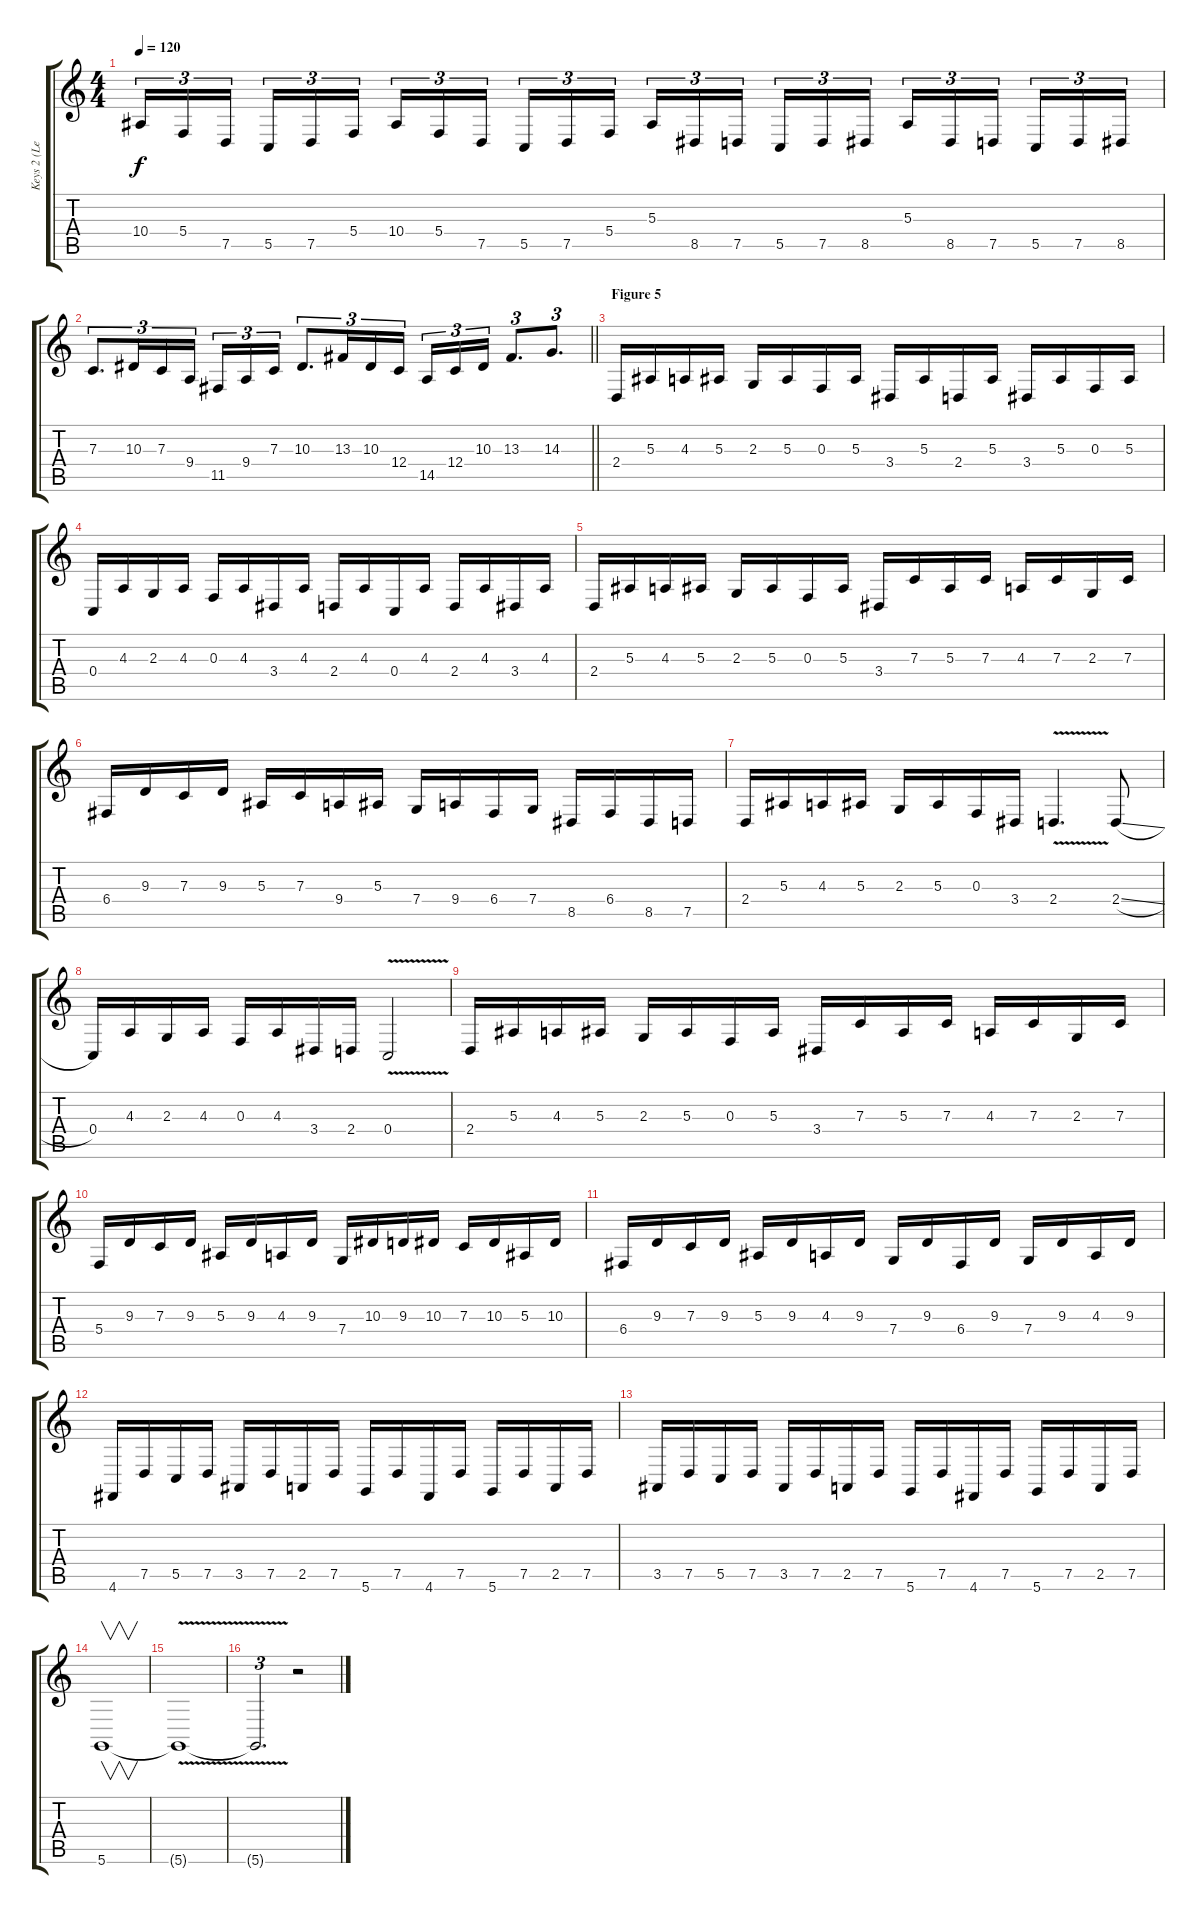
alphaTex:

\track ("Keys 2 (Lead)" "Keys 2 (Le") {instrument lead2sawtooth}
\staff {score tabs}
\tuning (D4 A3 F3 C3 G2 D2) {hide}
\ts (4 4)
\tempo 120
\clef g2
\ks c
10.4.16{tu (3 2) dy f} 5.4.16{tu (3 2)} 7.5.16{tu (3 2) beam splitsecondary} 5.5.16{tu (3 2)} 7.5.16{tu (3 2)} 5.4.16{tu (3 2)} 10.4.16{tu (3 2)} 5.4.16{tu (3 2)} 7.5.16{tu (3 2) beam splitsecondary} 5.5.16{tu (3 2)} 7.5.16{tu (3 2)} 5.4.16{tu (3 2)} 5.3.16{tu (3 2)} 8.5.16{tu (3 2)} 7.5.16{tu (3 2) beam splitsecondary} 5.5.16{tu (3 2)} 7.5.16{tu (3 2)} 8.5.16{tu (3 2)} 5.3.16{tu (3 2)} 8.5.16{tu (3 2)} 7.5.16{tu (3 2) beam splitsecondary} 5.5.16{tu (3 2)} 7.5.16{tu (3 2)} 8.5.16{tu (3 2)} |
\barLineRight lightlight
7.3.8{d tu (3 2)} 10.3.16{tu (3 2)} 7.3.16{tu (3 2)} 9.4.16{tu (3 2)} 11.5.16{tu (3 2)} 9.4.16{tu (3 2)} 7.3.16{tu (3 2)} 10.3.8{d tu (3 2)} 13.3.16{tu (3 2)} 10.3.16{tu (3 2)} 12.4.16{tu (3 2) beam splitsecondary} 14.5.16{tu (3 2)} 12.4.16{tu (3 2)} 10.3.16{tu (3 2)} 13.3.8{d tu (3 2)} 14.3.8{d tu (3 2)} |
\section ("" "Figure 5")
2.4.16{volume 13} 5.3.16 4.3.16 5.3.16 2.3.16 5.3.16 0.3.16 5.3.16 3.4.16 5.3.16 2.4.16 5.3.16 3.4.16 5.3.16 0.3.16 5.3.16 |
0.4.16 4.3.16 2.3.16 4.3.16 0.3.16 4.3.16 3.4.16 4.3.16 2.4.16 4.3.16 0.4.16 4.3.16 2.4.16 4.3.16 3.4.16 4.3.16 |
2.4.16 5.3.16 4.3.16 5.3.16 2.3.16 5.3.16 0.3.16 5.3.16 3.4.16 7.3.16 5.3.16 7.3.16 4.3.16 7.3.16 2.3.16 7.3.16 |
6.4.16 9.3.16 7.3.16 9.3.16 5.3.16 7.3.16 9.4.16 5.3.16 7.4.16 9.4.16 6.4.16 7.4.16 8.5.16 6.4.16 8.5.16 7.5.16 |
2.4.16{volume 16} 5.3.16 4.3.16 5.3.16 2.3.16 5.3.16 0.3.16 3.4.16 2.4{v}.4{d} 2.4{sl}.8 |
0.4.16 4.3.16 2.3.16 4.3.16 0.3.16 4.3.16 3.4.16 2.4.16 0.4{v}.2 |
2.4.16 5.3.16 4.3.16 5.3.16 2.3.16 5.3.16 0.3.16 5.3.16 3.4.16 7.3.16 5.3.16 7.3.16 4.3.16 7.3.16 2.3.16 7.3.16 |
5.4.16 9.3.16 7.3.16 9.3.16 5.3.16 9.3.16 4.3.16 9.3.16 7.4.16 10.3.16 9.3.16 10.3.16 7.3.16 10.3.16 5.3.16 10.3.16 |
6.4.16 9.3.16 7.3.16 9.3.16 5.3.16 9.3.16 4.3.16 9.3.16 7.4.16 9.3.16 6.4.16 9.3.16 7.4.16 9.3.16 4.3.16 9.3.16 |
4.6.16 7.5.16 5.5.16 7.5.16 3.5.16 7.5.16 2.5.16 7.5.16 5.6.16 7.5.16 4.6.16 7.5.16 5.6.16 7.5.16 2.5.16 7.5.16 |
3.5.16 7.5.16 5.5.16 7.5.16 3.5.16 7.5.16 2.5.16 7.5.16 5.6.16 7.5.16 4.6.16 7.5.16 5.6.16 7.5.16 2.5.16 7.5.16 |
5.6.1{v} |
5.6{v t}.1 |
5.6{v t}.2{d tu (3 2)} r.2
